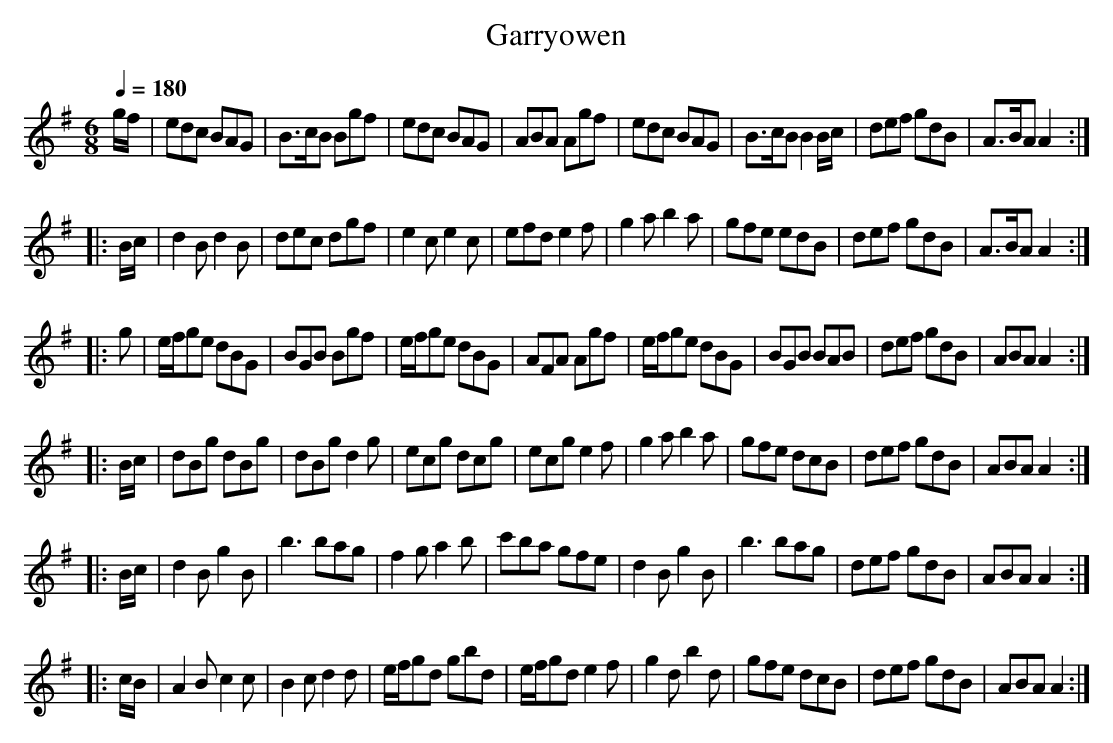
X:1
T:Garryowen
M:6/8
L:1/8
Q:1/4=180
K:G
g/f/|edc BAG|B>cB Bgf|edc BAG|ABA Agf|edc BAG|B>cB B2 B/c/|def gdB|A>BA A2:|
|:B/c/|d2B d2B|dec dgf|e2c e2c|efd e2f|g2a b2a|gfe edB|def gdB|A>BA A2:|
|:g|e/f/ge dBG|BGB Bgf|e/f/ge dBG|AFA Agf|e/f/ge dBG|BGB BAB|def gdB|ABA A2:|
|:B/c/|dBg dBg|dBg d2g|ecg dcg|ecg e2f|g2a b2a|gfe dcB|def gdB|ABA A2:|
|:B/c/|d2B g2B|b3 bag|f2g a2b|c'ba gfe|d2B g2B|b3 bag|def gdB|ABA A2:|
|:c/B/|A2B c2c|B2c d2d|e/f/gd gbd|e/f/gd e2f|g2d b2d|gfe dcB|def gdB|ABA A2:|
